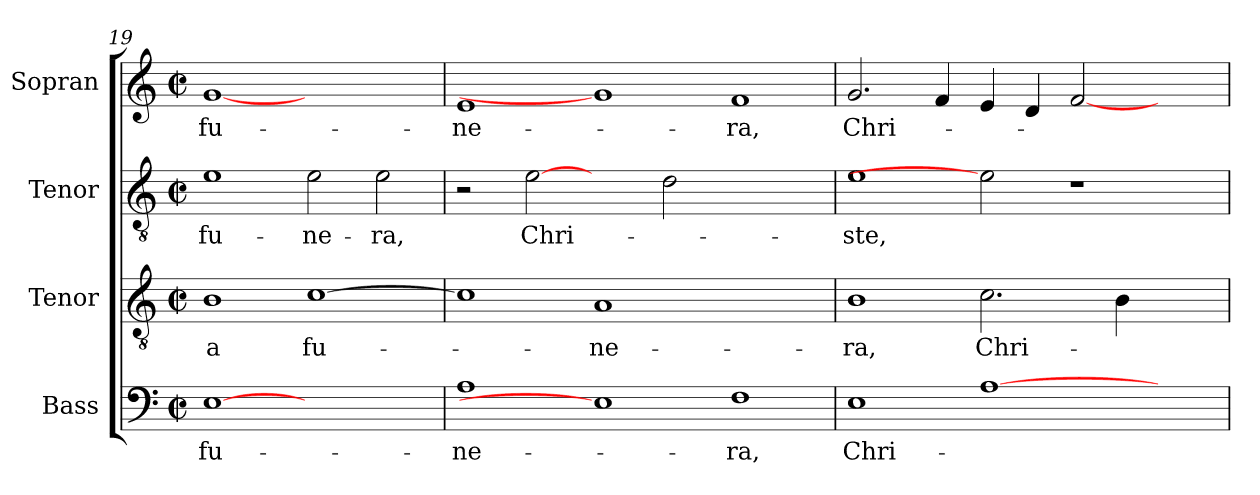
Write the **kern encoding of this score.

**kern	**text	**kern	**text	**kern	**text	**kern	**text
*part4	*part4	*part3	*part3	*part2	*part2	*part1	*part1
*staff4	*staff4	*staff3	*staff3	*staff2	*staff2	*staff1	*staff1
*I"Bass	*	*I"Tenor	*	*I"Tenor	*	*I"Sopran	*
*	*	*I'Tenor	*	*	*	*	*
*clefF4	*	*clefGv2	*	*clefGv2	*	*clefG2	*
*	*	*ITrd7c12	*	*ITrd7c12	*	*	*
*k[]	*	*k[]	*	*k[]	*	*k[]	*
*M2/2	*	*M2/2	*	*M2/2	*	*M2/2	*
*met(c|)	*	*met(c|)	*	*met(c|)	*	*met(c|)	*
=19	=19	=19	=19	=19	=19	=19	=19
!	!LO:LY:b:color=#000000	!	!	!	!	!	!
!	!	!	!LO:LY:b:color=#000000	!	!	!	!
!	!	!	!	!	!LO:LY:b:color=#000000	!	!
!	!	!	!	!	!	!	!LO:LY:b:color=#000000
[1Ei	fu-	1BBi	-a	1Ei	fu-	[1gi	fu-
!	!	!	!LO:LY:b:color=#000000	!	!	!	!
!	!	!	!	!	!LO:LY:b:color=#000000	!	!
1ryy	.	[>1Ci	fu-	2Ei\	-ne-	1ryy	.
!	!	!	!	!	!LO:LY:b:color=#000000	!	!
.	.	.	.	2Ei\	-ra,	.	.
=20	=20	=20	=20	=20	=20	=20	=20
!	!LO:LY:b:color=#000000	!	!	!	!	!	!
!	!	!	!	!	!	!	!LO:LY:b:color=#000000
1Ai	-ne-	1Ci]	.	2r	.	1ei	-ne-
!	!	!	!	!	!LO:LY:b:color=#000000	!	!
.	.	.	.	[2Ei	Chri-	.	.
!	!	!	!LO:LY:b:color=#000000	!	!	!	!
1Ei]	.	1AAi	-ne-	2ryy	.	1gi]	.
.	.	.	.	2Di\	.	.	.
!	!LO:LY:b:color=#000000	!	!	!	!	!	!
!	!	!	!	!	!	!	!LO:LY:b:color=#000000
1Fi	-ra,	1ryy	.	1ryy	.	1fi	-ra,
=21	=21	=21	=21	=21	=21	=21	=21
!	!LO:LY:b:color=#000000	!	!	!	!	!	!
!	!	!	!LO:LY:b:color=#000000	!	!	!	!
!	!	!	!	!	!LO:LY:b:color=#000000	!	!
!	!	!	!	!	!	!	!LO:LY:b:color=#000000
1Ei	Chri-	1BBi	-ra,	1Ei	-ste,	2.gi/	Chri-
.	.	.	.	.	.	4fi/	.
!	!	!	!LO:LY:b:color=#000000	!	!	!	!
[>1Ai	.	2.Ci\	Chri-	2Ei]	.	4ei/	.
.	.	.	.	.	.	4di/	.
.	.	.	.	1r	.	[<2fi/	.
.	.	4BBi\	.	.	.	.	.
2ryy	.	2ryy	.	.	.	2ryy	.
=	=	=	=	=	=	=	=
*-	*-	*-	*-	*-	*-	*-	*-
